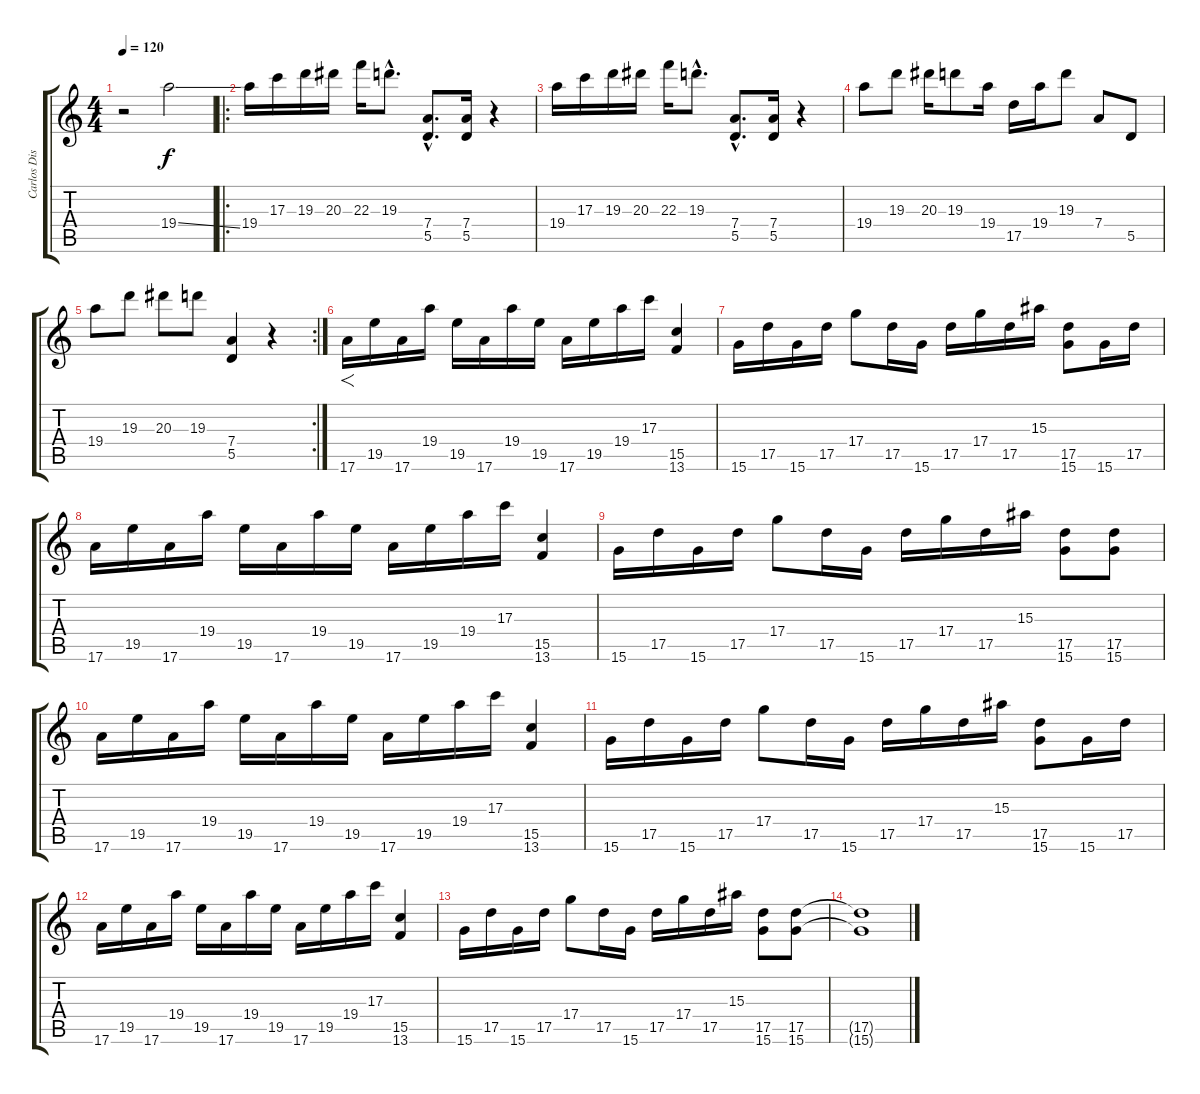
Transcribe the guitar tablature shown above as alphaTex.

\track ("Carlos Distortion" "Carlos Dis") {instrument distortionguitar}
\staff {score tabs}
\tuning (E4 B3 G3 D3 A2 E2) {hide}
\ts (4 4)
\tempo 120
\clef g2
\ks c
r.2{dy f instrument distortionguitar} 19.4{ss}.2 |
\ro
19.4.16 17.3.16 19.3.16 20.3.16 22.3.16 19.3{hac}.8{d} (7.4{hac} 5.5{hac}).8{d} (7.4 5.5).16 r.4 |
19.4.16 17.3.16 19.3.16 20.3.16 22.3.16 19.3{hac}.8{d} (7.4{hac} 5.5{hac}).8{d} (7.4 5.5).16 r.4 |
19.4.8 19.3.8 20.3.16 19.3.8 19.4.16 17.5.16 19.4.16 19.3.8 7.4.8 5.5.8 |
\rc 2
19.4.8 19.3.8 20.3.8 19.3.8 (7.4 5.5).4 r.4 |
17.6.16{f} 19.5.16 17.6.16 19.4.16 19.5.16 17.6.16 19.4.16 19.5.16 17.6.16 19.5.16 19.4.16 17.3.16 (15.5 13.6).4 |
15.6.16 17.5.16 15.6.16 17.5.16 17.4.8 17.5.16 15.6.16 17.5.16 17.4.16 17.5.16 15.3.16 (17.5 15.6).8 15.6.16 17.5.16 |
17.6.16 19.5.16 17.6.16 19.4.16 19.5.16 17.6.16 19.4.16 19.5.16 17.6.16 19.5.16 19.4.16 17.3.16 (15.5 13.6).4 |
15.6.16 17.5.16 15.6.16 17.5.16 17.4.8 17.5.16 15.6.16 17.5.16 17.4.16 17.5.16 15.3.16 (17.5 15.6).8 (17.5 15.6).8 |
17.6.16 19.5.16 17.6.16 19.4.16 19.5.16 17.6.16 19.4.16 19.5.16 17.6.16 19.5.16 19.4.16 17.3.16 (15.5 13.6).4 |
15.6.16 17.5.16 15.6.16 17.5.16 17.4.8 17.5.16 15.6.16 17.5.16 17.4.16 17.5.16 15.3.16 (17.5 15.6).8 15.6.16 17.5.16 |
17.6.16 19.5.16 17.6.16 19.4.16 19.5.16 17.6.16 19.4.16 19.5.16 17.6.16 19.5.16 19.4.16 17.3.16 (15.5 13.6).4 |
15.6.16 17.5.16 15.6.16 17.5.16 17.4.8 17.5.16 15.6.16 17.5.16 17.4.16 17.5.16 15.3.16 (17.5 15.6).8 (17.5 15.6).8{volume 0} |
(17.5{t} 15.6{t}).1
